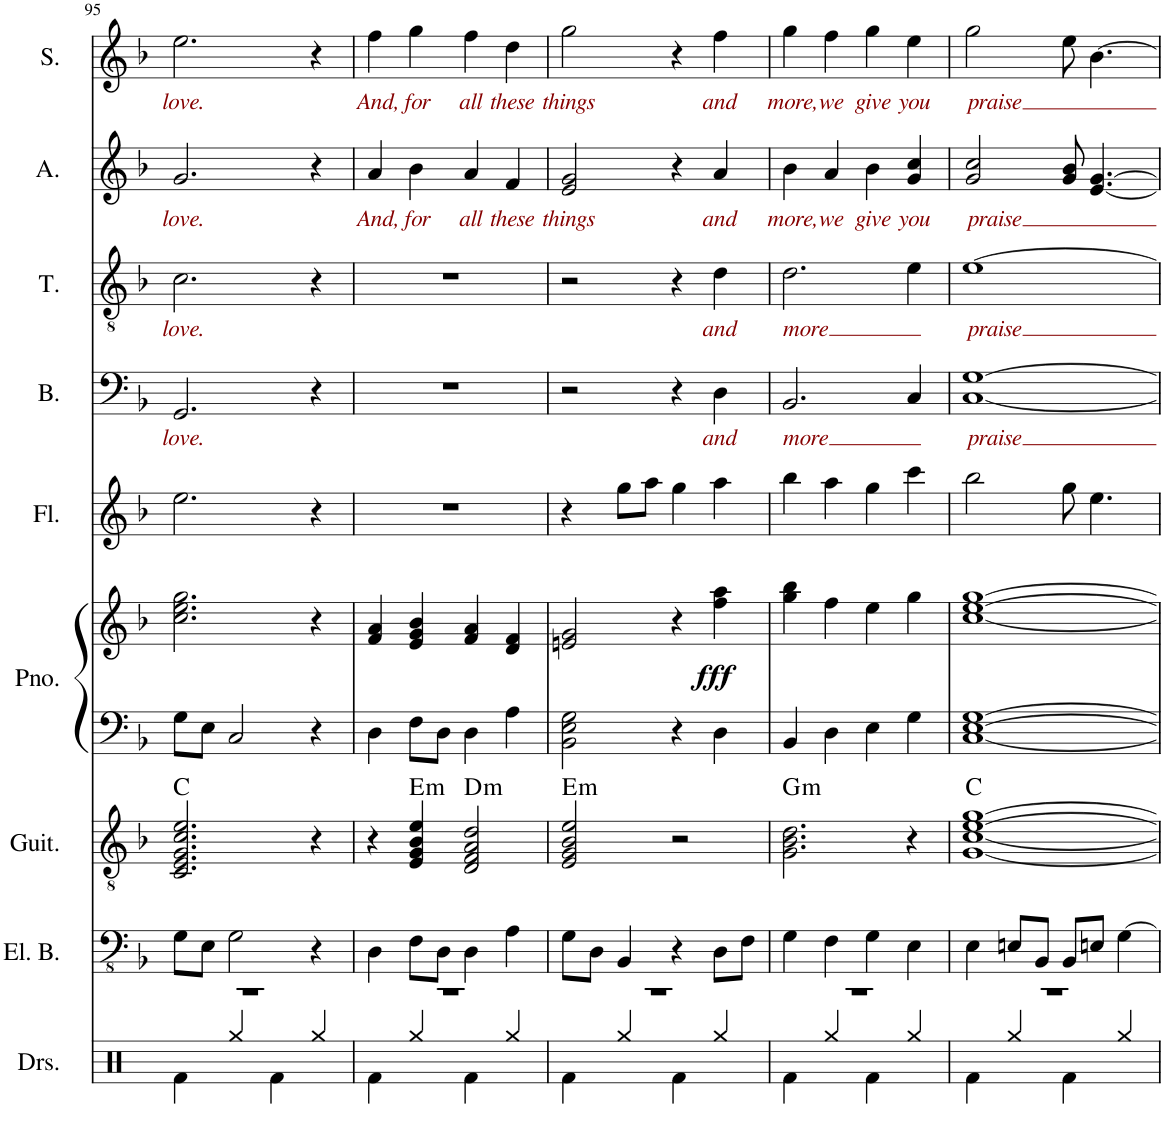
**kern	**kern	**harte	**kern	**kern	**dynam	**kern	**kern	**text	**kern	**text	**kern	**text	**kern	**text
*part8	*part7	*part7	*part6	*part6	*part6	*part5	*part4	*part4	*part3	*part3	*part2	*part2	*part1	*part1
*staff9	*staff8	*	*staff7	*staff6	*staff6/7	*staff5	*staff4	*staff4	*staff3	*staff3	*staff2	*staff2	*staff1	*staff1
*I"Electric Bass	*I"Acoustic Guitar	*	*I"Piano	*	*	*I"Flute	*I"Bass	*	*I"Tenor	*	*I"Alto	*	*I"Soprano	*
*I'El. B.	*I'Guit.	*	*I'Pno.	*	*	*I'Fl.	*I'B.	*	*I'T.	*	*I'A.	*	*I'S.	*
!!LO:PB:g=z
*clefFv4	*clefGv2	*	*clefF4	*clefG2	*	*clefG2	*clefF4	*	*clefGv2	*	*clefG2	*	*clefG2	*
*k[b-]	*k[b-]	*	*k[b-]	*k[b-]	*	*k[b-]	*k[b-]	*	*k[b-]	*	*k[b-]	*	*k[b-]	*
*M4/4	*M4/4	*	*M4/4	*M4/4	*	*M4/4	*M4/4	*	*M4/4	*	*M4/4	*	*M4/4	*
=95	=95	=95	=95	=95	=95	=95	=95	=95	=95	=95	=95	=95	=95	=95
!	!	!	!	!	!	!	!	!LO:LY:b:color=#850000	!	!LO:LY:b:color=#850000	!	!LO:LY:b:color=#850000	!	!LO:LY:b:color=#850000
8GG\L	2.C/ 2.E/ 2.G/ 2.c/ 2.e/	C:maj	8G\L	2.cc\ 2.ee\ 2.gg\	.	2.ee\	2.GG/	love.	2.c\	love.	2.g/	love.	2.ee\	love.
8EE\J	.	.	8E\J	.	.	.	.	.	.	.	.	.	.	.
2GG\	.	.	2C/	.	.	.	.	.	.	.	.	.	.	.
4r	4r	.	4r	4r	.	4r	4r	.	4r	.	4r	.	4r	.
=96	=96	=96	=96	=96	=96	=96	=96	=96	=96	=96	=96	=96	=96	=96
!	!	!	!	!	!	!	!	!	!	!	!	!LO:LY:b:color=#850000	!	!LO:LY:b:color=#850000
4DD\	4r	.	4D\	4f/ 4a/	.	1r	1r	.	1r	.	4a/	And,	4ff\	And,
!	!	!LO:H:kt=m	!	!	!	!	!	!	!	!	!	!LO:LY:b:color=#850000	!	!LO:LY:b:color=#850000
8FF\L	4E/ 4G/ 4B-/ 4e/	E:min	8F\L	4e/ 4g/ 4b-/	.	.	.	.	.	.	4b-\	for	4gg\	for
8DD\J	.	.	8D\J	.	.	.	.	.	.	.	.	.	.	.
!	!	!LO:H:kt=m	!	!	!	!	!	!	!	!	!	!LO:LY:b:color=#850000	!	!LO:LY:b:color=#850000
4DD\	2D/ 2F/ 2A/ 2d/	D:min	4D\	4f/ 4a/	.	.	.	.	.	.	4a/	all	4ff\	all
!	!	!	!	!	!	!	!	!	!	!	!	!LO:LY:b:color=#850000	!	!LO:LY:b:color=#850000
4AA\	.	.	4A\	4d/ 4f/	.	.	.	.	.	.	4f/	these	4dd\	these
=97	=97	=97	=97	=97	=97	=97	=97	=97	=97	=97	=97	=97	=97	=97
!	!	!LO:H:kt=m	!	!	!	!	!	!	!	!	!	!LO:LY:b:color=#850000	!	!LO:LY:b:color=#850000
8GG\L	2E/ 2G/ 2B-/ 2e/	E:min	2BB-\ 2E\ 2G\	2en/ 2g/	.	4r	2r	.	2r	.	2e/ 2g/	things	2gg\	things
8DD\J	.	.	.	.	.	.	.	.	.	.	.	.	.	.
4BBB-/	.	.	.	.	.	8gg\L	.	.	.	.	.	.	.	.
.	.	.	.	.	.	8aa\J	.	.	.	.	.	.	.	.
4r	2r	.	4r	4r	.	4gg\	4r	.	4r	.	4r	.	4r	.
!	!	!	!	!	!LO:DY:b	!	!	!LO:LY:b:color=#850000	!	!LO:LY:b:color=#850000	!	!LO:LY:b:color=#850000	!	!LO:LY:b:color=#850000
8DD\L	.	.	4D\	4ff\ 4aa\	fff	4aa\	4D\	and	4d\	and	4a/	and	4ff\	and
8FF\J	.	.	.	.	.	.	.	.	.	.	.	.	.	.
=98	=98	=98	=98	=98	=98	=98	=98	=98	=98	=98	=98	=98	=98	=98
!	!	!LO:H:kt=m	!	!	!	!	!	!LO:LY:b:color=#850000	!	!LO:LY:b:color=#850000	!	!LO:LY:b:color=#850000	!	!LO:LY:b:color=#850000
4GG\	2.G\ 2.B-\ 2.d\	G:min	4BB-/	4gg\ 4bb-\	.	4bb-\	2.BB-/	more	2.d\	more	4b-\	more,	4gg\	more,
!	!	!	!	!	!	!	!	!	!	!	!	!LO:LY:b:color=#850000	!	!LO:LY:b:color=#850000
4FF\	.	.	4D\	4ff\	.	4aa\	.	.	.	.	4a/	we	4ff\	we
!	!	!	!	!	!	!	!	!	!	!	!	!LO:LY:b:color=#850000	!	!LO:LY:b:color=#850000
4GG\	.	.	4E\	4ee\	.	4gg\	.	.	.	.	4b-\	give	4gg\	give
!	!	!	!	!	!	!	!	!	!	!	!	!LO:LY:b:color=#850000	!	!LO:LY:b:color=#850000
4EE\	4r	.	4G\	4gg\	.	4ccc\	4C/	.	4e\	.	4g/ 4cc/	you	4ee\	you
=99	=99	=99	=99	=99	=99	=99	=99	=99	=99	=99	=99	=99	=99	=99
!	!	!	!	!	!	!	!	!LO:LY:b:color=#850000	!	!LO:LY:b:color=#850000	!	!LO:LY:b:color=#850000	!	!LO:LY:b:color=#850000
4EE\	[1G [1c [1e [1g	C:maj	[1C [1E [1G	[1cc [1ee [1gg	.	2bb-\	[1C [1G	praise	[1e	praise	2g/ 2cc/	praise	2gg\	praise
8EEn/L	.	.	.	.	.	.	.	.	.	.	.	.	.	.
8BBB-/J	.	.	.	.	.	.	.	.	.	.	.	.	.	.
8BBB-/L	.	.	.	.	.	8gg\	.	.	.	.	8g/ 8b-/	.	8ee\	.
8EEn/J	.	.	.	.	.	4.ee\	.	.	.	.	[4.e/ [4.g/	.	[4.b-\	.
[4GG\	.	.	.	.	.	.	.	.	.	.	.	.	.	.
=	=	=	=	=	=	=	=	=	=	=	=	=	=	=
*-	*-	*-	*-	*-	*-	*-	*-	*-	*-	*-	*-	*-	*-	*-
